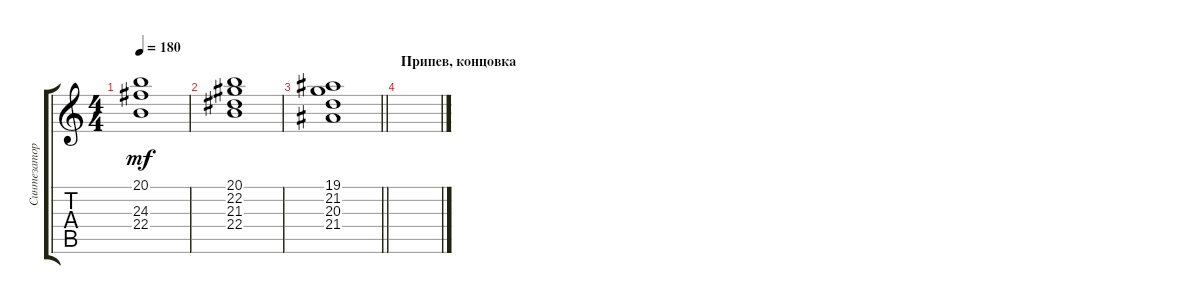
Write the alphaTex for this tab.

\track ("Синтезатор II" "Синтезатор") {instrument pad3polysynth}
\staff {score tabs}
\tuning (Eb4 Bb3 Gb3 Db3 Ab2 Eb2) {hide}
\ts (4 4)
\tempo 180
\clef g2
\ks c
(20.1{t} 24.3{t} 22.4{t}).1{dy mf} |
(20.1 22.2 21.3 22.4).1 |
\barLineRight lightlight
(19.1 21.2 20.3 21.4).1 |
\section ("" "Припев, концовка")
